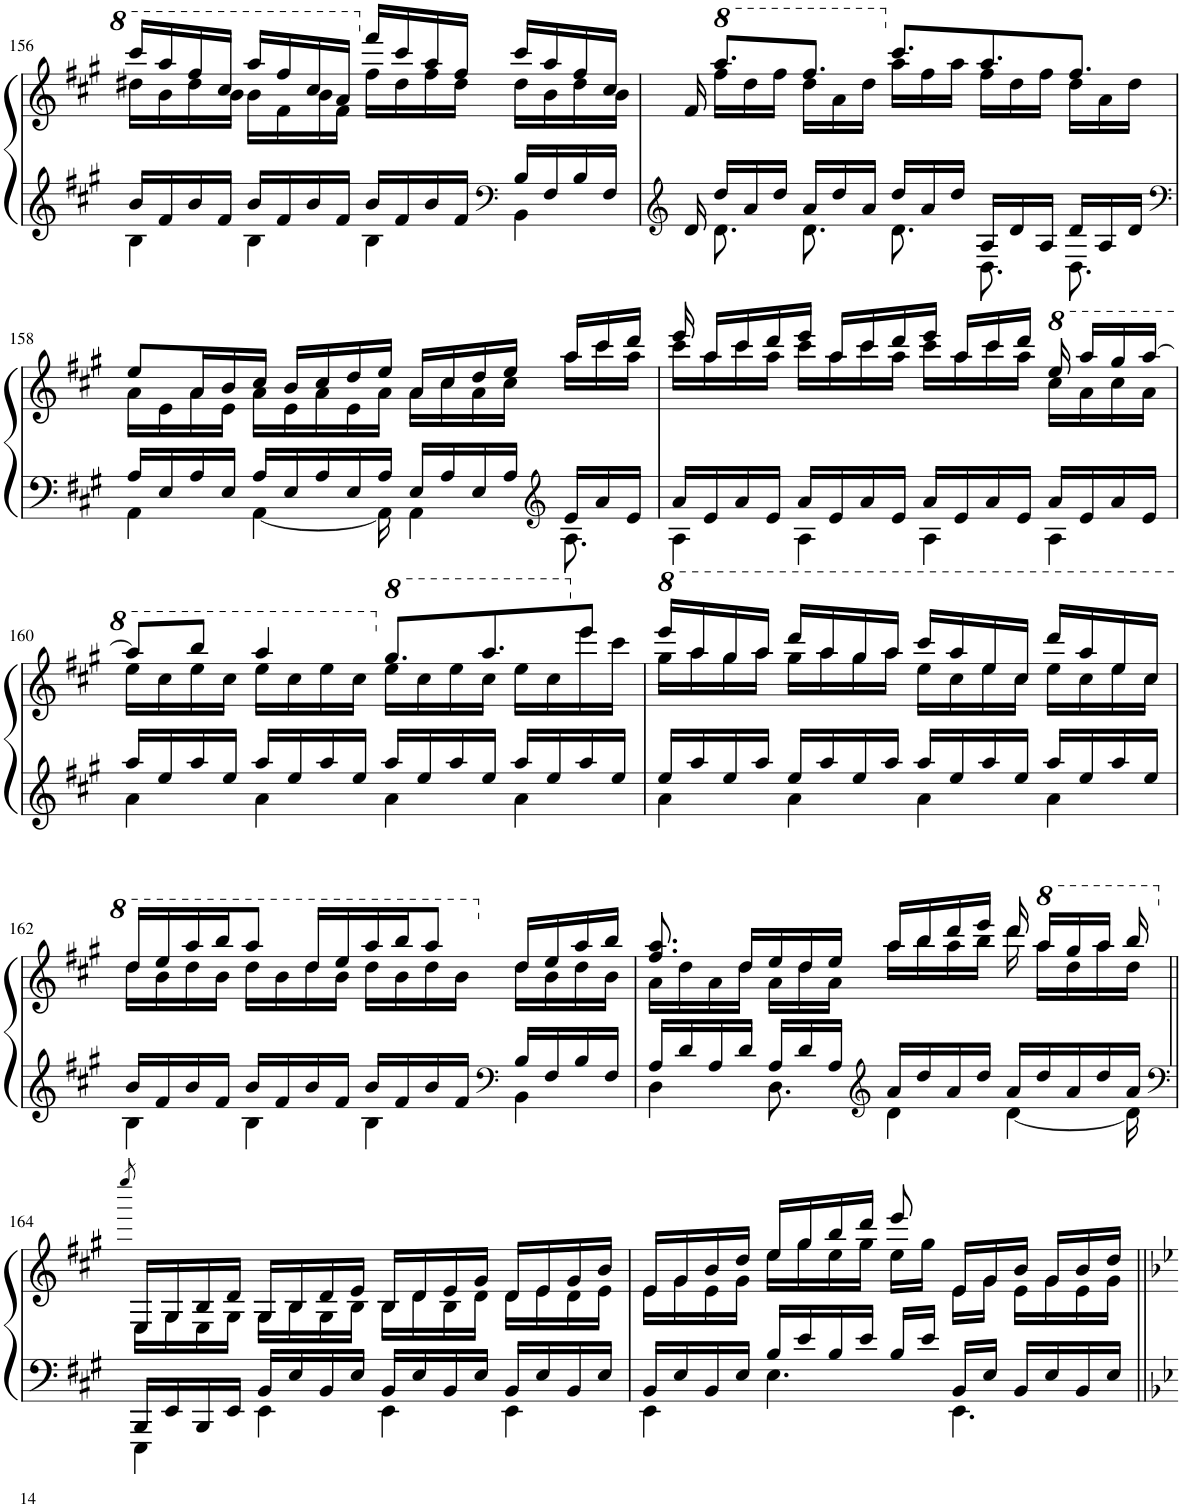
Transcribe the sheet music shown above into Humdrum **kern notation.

**kern	**kern
*part1	*part1
*staff2	*staff1
*I"Piano	*
*I'Pno.	*
!!LO:PB:g=z
*clefG2	*clefG2
*k[f#c#g#]	*k[f#c#g#]
*M4/4	*M4/4
=156	=156
*^	*^
16b/LL	4B\	16cccc#/LL	16ddd#X\LL
16f#/	.	16aaa/	16bb\
16b/	.	16fff#/	16ddd#\
16f#/JJ	.	16ccc#/JJ	16bb\JJ
16b/LL	4B\	16aaa/LL	16bb\LL
16f#/	.	16fff#/	16ff#\
16b/	.	16ccc#/	16bb\
16f#/JJ	.	16aa/JJ	16ff#\JJ
16b/LL	4B\	16fff#/LL	16ff#\LL
16f#/	.	16ccc#/	16dd#\
16b/	.	16aa/	16ff#\
16f#/JJ	.	16ff#/JJ	16dd#\JJ
*clefF4	*	*	*
16B/LL	4BB\	16ccc#/LL	16dd#\LL
16F#/	.	16aa/	16b\
16B/	.	16ff#/	16dd#\
16F#/JJ	.	16cc#/JJ	16b\JJ
=157	=157	=157	=157
*clefG2	*	*	*
16d/	16ryy	16f#/	16ryy
*	*	*8va	*
16dd/LL	8.d\	8.aaa/L	16fff#\LL
16a/	.	.	16ddd\
16dd/JJ	.	.	16fff#\JJ
16a/LL	8.d\	8.fff#/J	16ddd\LL
16dd/	.	.	16aa\
16a/JJ	.	.	16ddd\JJ
*	*	*X8va	*
16dd/LL	8.d\	8.ccc#/L	16aa\LL
16a/	.	.	16ff#\
16dd/JJ	.	.	16aa\JJ
16A/LL	8.D\	8.aa/	16ff#\LL
16d/	.	.	16dd\
16A/JJ	.	.	16ff#\JJ
16d/LL	8.D\	8.ff#/J	16dd\LL
16A/	.	.	16a\
16d/JJ	.	.	16dd\JJ
!!LO:LB:g=z	!!
=158	=158	=158	=158
*clefF4	*	*	*
16A/LL	4AA\	8ee/L	16a\LL
16E/	.	.	16e\
16A/	.	16a/L	16a\
16E/JJ	.	16b/	16e\JJ
16A/LL	[4AA\	16cc#/JJ	16a\LL
16E/	.	16b/LL	16e\
16A/	.	16cc#/	16a\
16E/	.	16dd/	16e\
16A/JJ	16AA\]	16ee/JJ	16a\JJ
16E/LL	4AA\	16a/LL	16a\LL
16A/	.	16cc#/	16cc#\
16E/	.	16dd/	16a\
16A/JJ	.	16ee/JJ	16cc#\JJ
*clefG2	*	*	*
16e/LL	8.A\	16aa/LL	16aa\LL
16a/	.	16ccc#/	16ccc#\
16e/JJ	.	16ddd/JJ	16aa\JJ
=159	=159	=159	=159
16a/LL	4A\	16eee/	16ccc#\LL
16e/	.	16aa/LL	16aa\
16a/	.	16ccc#/	16ccc#\
16e/JJ	.	16ddd/	16aa\JJ
16a/LL	4A\	16eee/JJ	16ccc#\LL
16e/	.	16aa/LL	16aa\
16a/	.	16ccc#/	16ccc#\
16e/JJ	.	16ddd/	16aa\JJ
16a/LL	4A\	16eee/JJ	16ccc#\LL
16e/	.	16aa/LL	16aa\
16a/	.	16ccc#/	16ccc#\
16e/JJ	.	16ddd/JJ	16aa\JJ
*	*	*8va	*
16a/LL	4A\	16eee/	16ccc#\LL
16e/	.	16aaa/LL	16aa\
16a/	.	16ggg#/	16ccc#\
16e/JJ	.	[16aaa/JJ	16aa\JJ
!!LO:LB:g=z	!!
=160	=160	=160	=160
16aa/LL	4a\	8aaa/L]	16eee\LL
16ee/	.	.	16ccc#\
16aa/	.	8bbb/J	16eee\
16ee/JJ	.	.	16ccc#\JJ
16aa/LL	4a\	4aaa/	16eee\LL
16ee/	.	.	16ccc#\
16aa/	.	.	16eee\
16ee/JJ	.	.	16ccc#\JJ
*	*	*X8va	*
*	*	*8va	*
16aa/LL	4a\	8.ggg#/L	16eee\LL
16ee/	.	.	16ccc#\
16aa/	.	.	16eee\
16ee/JJ	.	8.aaa/	16ccc#\JJ
16aa/LL	4a\	.	16eee\LL
16ee/	.	.	16ccc#\
*	*	*X8va	*
16aa/	.	8eee/J	16eee\
16ee/JJ	.	.	16ccc#\JJ
=161	=161	=161	=161
*	*	*8va	*
16ee/LL	4a\	16eeee/LL	16ggg#\LL
16aa/	.	16aaa/	16aaa\
16ee/	.	16ggg#/	16ggg#\
16aa/JJ	.	16aaa/JJ	16aaa\JJ
16ee/LL	4a\	16dddd/LL	16ggg#\LL
16aa/	.	16aaa/	16aaa\
16ee/	.	16ggg#/	16ggg#\
16aa/JJ	.	16aaa/JJ	16aaa\JJ
16aa/LL	4a\	16cccc#/LL	16eee\LL
16ee/	.	16aaa/	16ccc#\
16aa/	.	16eee/	16eee\
16ee/JJ	.	16ccc#/JJ	16ccc#\JJ
16aa/LL	4a\	16dddd/LL	16eee\LL
16ee/	.	16aaa/	16ccc#\
16aa/	.	16eee/	16eee\
16ee/JJ	.	16ccc#/JJ	16ccc#\JJ
!!LO:LB:g=z	!!
=162	=162	=162	=162
16b/LL	4B\	16ddd/LL	16ddd\LL
16f#/	.	16eee/	16bb\
16b/	.	16aaa/	16ddd\
16f#/JJ	.	16bbb/J	16bb\JJ
16b/LL	4B\	8aaa/J	16ddd\LL
16f#/	.	.	16bb\
16b/	.	16ddd/LL	16ddd\
16f#/JJ	.	16eee/	16bb\JJ
16b/LL	4B\	16aaa/	16ddd\LL
16f#/	.	16bbb/J	16bb\
16b/	.	8aaa/J	16ddd\
16f#/JJ	.	.	16bb\JJ
*clefF4	*	*	*
*	*	*X8va	*
16B/LL	4BB\	16dd/LL	16dd\LL
16F#/	.	16ee/	16b\
16B/	.	16aa/	16dd\
16F#/JJ	.	16bb/JJ	16b\JJ
=163	=163	=163	=163
16A/LL	4D\	8.ff#/ 8.aa/	16a\LL
16d/	.	.	16dd\
16A/	.	.	16a\
16d/JJ	.	16dd/LL	16dd\JJ
16A/LL	8.D\	16ee/	16a\LL
16d/	.	16dd/	16dd\
16A/JJ	.	16ee/JJ	16a\JJ
*clefG2	*	*	*
16a/LL	4d\	16aa/LL	16aa\LL
16dd/	.	16bb/	16bb\
16a/	.	16ddd/	16aa\
16dd/JJ	.	16eee/JJ	16bb\JJ
16a/LL	[4d\	16ddd/	16ddd\
*	*	*8va	*
16dd/	.	16aaa/LL	16aaa\LL
16a/	.	16ggg#/	16ddd\
16dd/	.	16aaa/JJ	16aaa\
16a/JJ	16d\]	16bbb/	16ddd\JJ
!!LO:LB:g=z	!!
=164||	=164||	=164||	=164||
*clefF4	*	*	*
*	*	*X8va	*
.	.	8qeeee/	.
16BBB/LL	4EEE\	16E/LL	16E\LL
16EE/	.	16G#/	16G#\
16BBB/	.	16B/	16E\
16EE/JJ	.	16d/JJ	16G#\JJ
16BB/LL	4EE\	16G#/LL	16G#\LL
16E/	.	16B/	16B\
16BB/	.	16d/	16G#\
16E/JJ	.	16e/JJ	16B\JJ
16BB/LL	4EE\	16B/LL	16B\LL
16E/	.	16d/	16d\
16BB/	.	16e/	16B\
16E/JJ	.	16g#/JJ	16d\JJ
16BB/LL	4EE\	16d/LL	16d\LL
16E/	.	16e/	16e\
16BB/	.	16g#/	16d\
16E/JJ	.	16b/JJ	16e\JJ
=165	=165	=165	=165
16BB/LL	4EE\	16e/LL	16e\LL
16E/	.	16g#/	16g#\
16BB/	.	16b/	16e\
16E/JJ	.	16dd/JJ	16g#\JJ
16B/LL	4.E\	16ee/LL	16ee\LL
16e/	.	16gg#/	16gg#\
16B/	.	16bb/	16ee\
16e/JJ	.	16ddd/JJ	16gg#\JJ
16B/LL	.	8eee/	16ee\LL
16e/JJ	.	.	16gg#\JJ
16BB/LL	4.EE\	16e/LL	16e\LL
16E/JJ	.	16g#/	16g#\JJ
16BB/LL	.	16b/JJ	16e\LL
16E/	.	16g#/LL	16g#\
16BB/	.	16b/	16e\
16E/JJ	.	16dd/JJ	16g#\JJ
*v	*v	*	*
*	*v	*v
=||	=||
*-	*-
